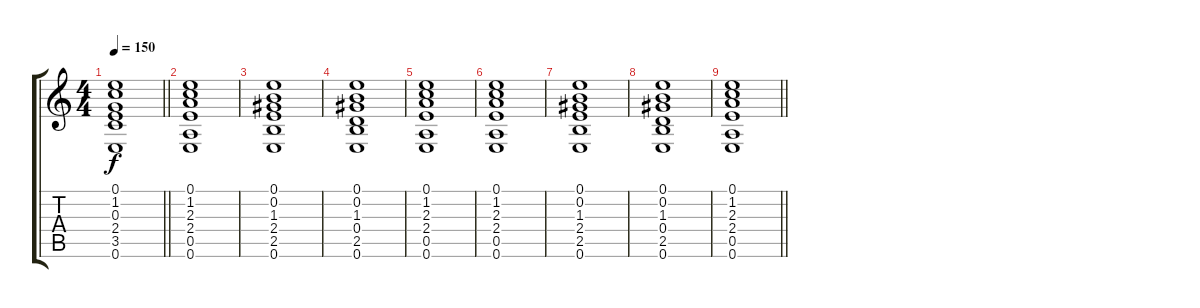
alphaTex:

\track "" {instrument acousticguitarsteel}
\staff {score tabs}
\tuning (E4 B3 G3 D3 A2 E2) {hide}
\ts (4 4)
\tempo 150
\clef g2
\barLineRight lightlight
\ks c
(0.1 1.2 0.3 2.4 3.5 0.6).1{dy f} |
(0.1 1.2 2.3 2.4 0.5 0.6).1 |
(0.1 0.2 1.3 2.4 2.5 0.6).1 |
(0.1 0.2 1.3 0.4 2.5 0.6).1 |
(0.1 1.2 2.3 2.4 0.5 0.6).1 |
(0.1 1.2 2.3 2.4 0.5 0.6).1 |
(0.1 0.2 1.3 2.4 2.5 0.6).1 |
(0.1 0.2 1.3 0.4 2.5 0.6).1 |
\barLineRight lightlight
(0.1 1.2 2.3 2.4 0.5 0.6).1
